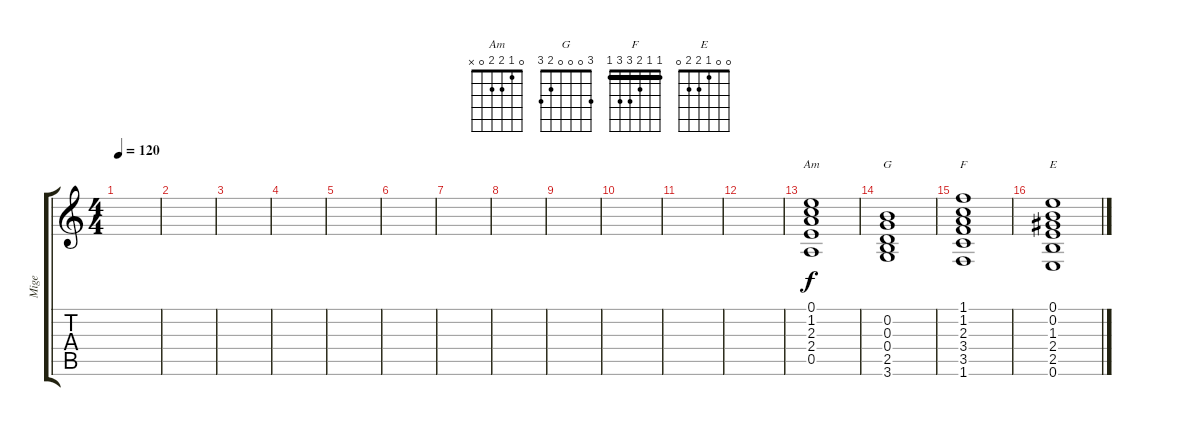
\track ("Mige" "Mige") {instrument acousticguitarnylon}
\staff {score tabs}
\tuning (E4 B3 G3 D3 A2 E2) {hide}
\chord ("Am" 0 1 2 2 0 x)
\chord ("G" 3 0 0 0 2 3)
\chord ("F" 1 1 2 3 3 1) {barre 1}
\chord ("E" 0 0 1 2 2 0)
\ts (4 4)
\tempo 120
\clef g2
\ks c
|
|
|
|
|
|
|
|
|
|
|
|
(0.1 1.2 2.3 2.4 0.5).1{ch "Am"} |
(0.2 0.3 0.4 2.5 3.6).1{ch "G"} |
(1.1 1.2 2.3 3.4 3.5 1.6).1{ch "F"} |
(0.1 0.2 1.3 2.4 2.5 0.6).1{ch "E"}
